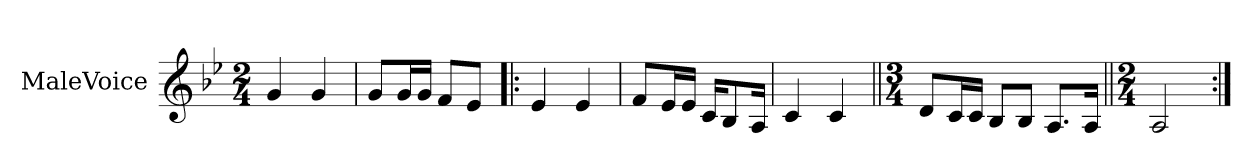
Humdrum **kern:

**kern
*part1
*staff1
*I"MaleVoice
*clefG2
*k[b-e-]
*M2/4
*MM92
=1
4g
4g
=2
8g/L
16g/L
16g/JJ
8f/L
8e-/J
=3!|:
4e-
4e-
=4
8f/L
16e-/L
16e-/JJ
16c/KL
8B-/
16A/Jk
=5
4c
4c
=6||
*M3/4
8d/L
16c/L
16c/JJ
8B-/L
8B-/J
8.A/L
16A/Jk
=7||
*M2/4
2A
=:|!
*-
